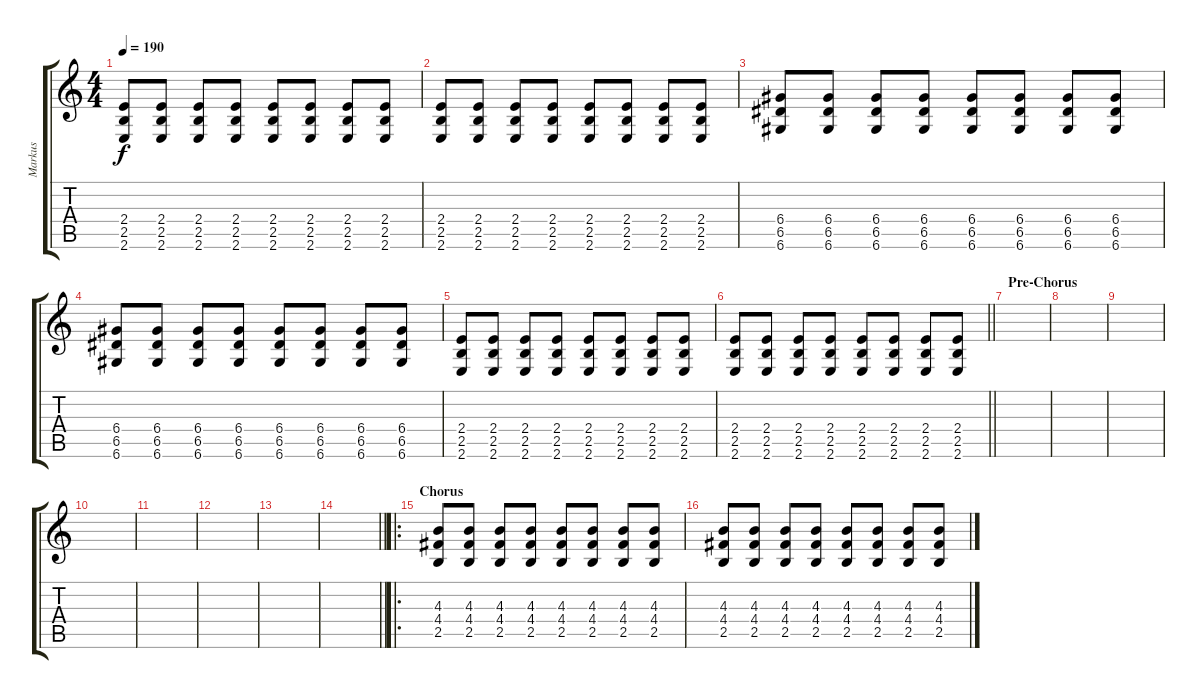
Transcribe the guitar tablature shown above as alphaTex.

\track ("Markus" "Markus") {instrument distortionguitar}
\staff {score tabs}
\tuning (E4 B3 G3 D3 A2 D2) {hide}
\ts (4 4)
\tempo 190
\clef g2
\ks c
(2.4 2.5 2.6).8{dy f} (2.4 2.5 2.6).8 (2.4 2.5 2.6).8 (2.4 2.5 2.6).8 (2.4 2.5 2.6).8 (2.4 2.5 2.6).8 (2.4 2.5 2.6).8 (2.4 2.5 2.6).8 |
(2.4 2.5 2.6).8 (2.4 2.5 2.6).8 (2.4 2.5 2.6).8 (2.4 2.5 2.6).8 (2.4 2.5 2.6).8 (2.4 2.5 2.6).8 (2.4 2.5 2.6).8 (2.4 2.5 2.6).8 |
(6.4 6.5 6.6).8{instrument electricguitarmuted} (6.4 6.5 6.6).8 (6.4 6.5 6.6).8 (6.4 6.5 6.6).8 (6.4 6.5 6.6).8 (6.4 6.5 6.6).8 (6.4 6.5 6.6).8 (6.4 6.5 6.6).8 |
(6.4 6.5 6.6).8 (6.4 6.5 6.6).8 (6.4 6.5 6.6).8 (6.4 6.5 6.6).8 (6.4 6.5 6.6).8 (6.4 6.5 6.6).8 (6.4 6.5 6.6).8 (6.4 6.5 6.6).8 |
(2.4 2.5 2.6).8 (2.4 2.5 2.6).8 (2.4 2.5 2.6).8 (2.4 2.5 2.6).8 (2.4 2.5 2.6).8 (2.4 2.5 2.6).8 (2.4 2.5 2.6).8 (2.4 2.5 2.6).8 |
\barLineRight lightlight
(2.4 2.5 2.6).8 (2.4 2.5 2.6).8 (2.4 2.5 2.6).8 (2.4 2.5 2.6).8 (2.4 2.5 2.6).8 (2.4 2.5 2.6).8 (2.4 2.5 2.6).8 (2.4 2.5 2.6).8 |
\section ("" "Pre-Chorus")
|
|
|
|
|
|
|
\barLineRight lightlight
|
\ro
\section ("" "Chorus")
(4.3 4.4 2.5).8{instrument distortionguitar} (4.3 4.4 2.5).8 (4.3 4.4 2.5).8 (4.3 4.4 2.5).8 (4.3 4.4 2.5).8 (4.3 4.4 2.5).8 (4.3 4.4 2.5).8 (4.3 4.4 2.5).8 |
(4.3 4.4 2.5).8 (4.3 4.4 2.5).8 (4.3 4.4 2.5).8 (4.3 4.4 2.5).8 (4.3 4.4 2.5).8 (4.3 4.4 2.5).8 (4.3 4.4 2.5).8 (4.3 4.4 2.5).8
